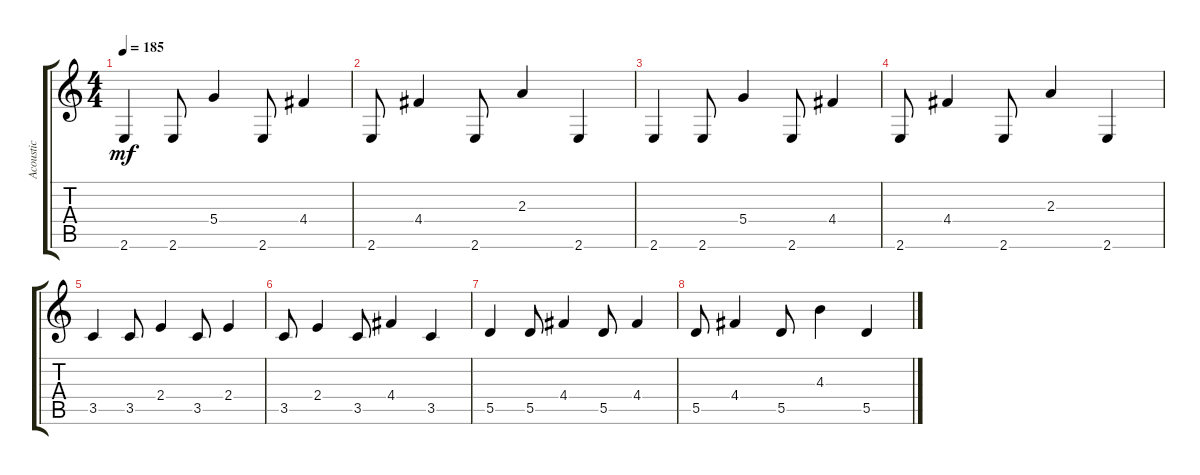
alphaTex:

\track ("Acoustic" "Acoustic") {instrument electricguitarclean}
\staff {score tabs}
\tuning (E4 B3 G3 D3 A2 D2) {hide}
\ts (4 4)
\tempo 185
\clef g2
\ks c
2.6.4{dy mf instrument electricguitarclean} 2.6.8 5.4.4 2.6.8 4.4.4 |
2.6.8 4.4.4 2.6.8 2.3.4 2.6.4 |
2.6.4 2.6.8 5.4.4 2.6.8 4.4.4 |
2.6.8 4.4.4 2.6.8 2.3.4 2.6.4 |
3.5.4 3.5.8 2.4.4 3.5.8 2.4.4 |
3.5.8 2.4.4 3.5.8 4.4.4 3.5.4 |
5.5.4 5.5.8 4.4.4 5.5.8 4.4.4 |
5.5.8 4.4.4 5.5.8 4.3.4 5.5.4
